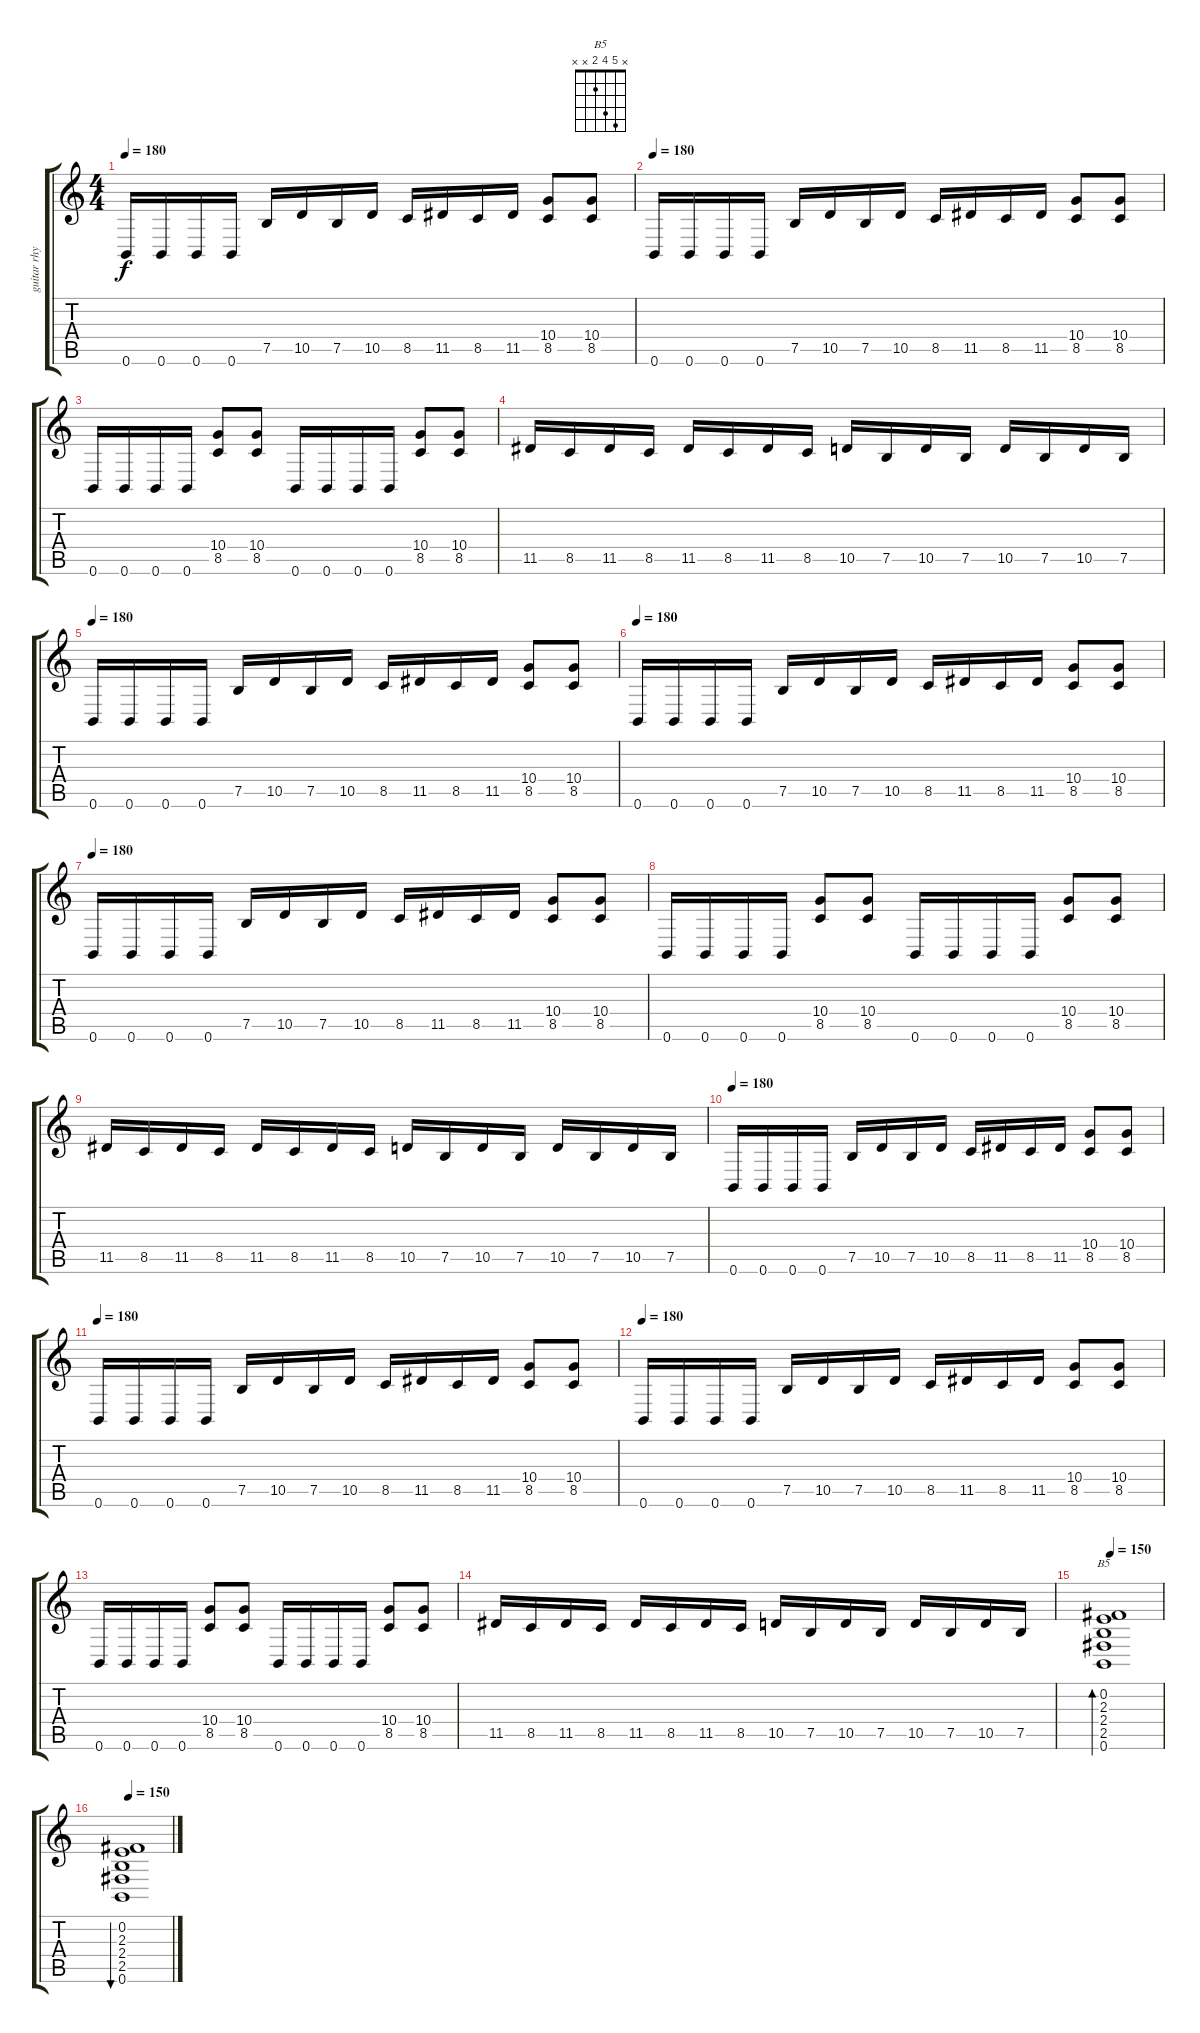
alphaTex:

\track ("guitar rhythm" "guitar rhy") {instrument distortionguitar}
\staff {score tabs}
\tuning (B3 Gb3 D3 A2 E2 B1) {hide}
\chord ("B5" x 5 4 2 x x)
\ts (4 4)
\tempo 180
\clef g2
\ks c
0.6.16{dy f} 0.6.16 0.6.16 0.6.16 7.5.16 10.5.16 7.5.16 10.5.16 8.5.16 11.5.16 8.5.16 11.5.16 (10.4 8.5).8 (10.4 8.5).8 |
\tempo 180
0.6.16 0.6.16 0.6.16 0.6.16 7.5.16 10.5.16 7.5.16 10.5.16 8.5.16 11.5.16 8.5.16 11.5.16 (10.4 8.5).8 (10.4 8.5).8 |
0.6.16 0.6.16 0.6.16 0.6.16 (10.4 8.5).8 (10.4 8.5).8 0.6.16 0.6.16 0.6.16 0.6.16 (10.4 8.5).8 (10.4 8.5).8 |
11.5.16 8.5.16 11.5.16 8.5.16 11.5.16 8.5.16 11.5.16 8.5.16 10.5.16 7.5.16 10.5.16 7.5.16 10.5.16 7.5.16 10.5.16 7.5.16 |
\tempo 180
0.6.16 0.6.16 0.6.16 0.6.16 7.5.16 10.5.16 7.5.16 10.5.16 8.5.16 11.5.16 8.5.16 11.5.16 (10.4 8.5).8 (10.4 8.5).8 |
\tempo 180
0.6.16 0.6.16 0.6.16 0.6.16 7.5.16 10.5.16 7.5.16 10.5.16 8.5.16 11.5.16 8.5.16 11.5.16 (10.4 8.5).8 (10.4 8.5).8 |
\tempo 180
0.6.16 0.6.16 0.6.16 0.6.16 7.5.16 10.5.16 7.5.16 10.5.16 8.5.16 11.5.16 8.5.16 11.5.16 (10.4 8.5).8 (10.4 8.5).8 |
0.6.16 0.6.16 0.6.16 0.6.16 (10.4 8.5).8 (10.4 8.5).8 0.6.16 0.6.16 0.6.16 0.6.16 (10.4 8.5).8 (10.4 8.5).8 |
11.5.16 8.5.16 11.5.16 8.5.16 11.5.16 8.5.16 11.5.16 8.5.16 10.5.16 7.5.16 10.5.16 7.5.16 10.5.16 7.5.16 10.5.16 7.5.16 |
\tempo 180
0.6.16 0.6.16 0.6.16 0.6.16 7.5.16 10.5.16 7.5.16 10.5.16 8.5.16 11.5.16 8.5.16 11.5.16 (10.4 8.5).8 (10.4 8.5).8 |
\tempo 180
0.6.16 0.6.16 0.6.16 0.6.16 7.5.16 10.5.16 7.5.16 10.5.16 8.5.16 11.5.16 8.5.16 11.5.16 (10.4 8.5).8 (10.4 8.5).8 |
\tempo 180
0.6.16 0.6.16 0.6.16 0.6.16 7.5.16 10.5.16 7.5.16 10.5.16 8.5.16 11.5.16 8.5.16 11.5.16 (10.4 8.5).8 (10.4 8.5).8 |
0.6.16 0.6.16 0.6.16 0.6.16 (10.4 8.5).8 (10.4 8.5).8 0.6.16 0.6.16 0.6.16 0.6.16 (10.4 8.5).8 (10.4 8.5).8 |
11.5.16 8.5.16 11.5.16 8.5.16 11.5.16 8.5.16 11.5.16 8.5.16 10.5.16 7.5.16 10.5.16 7.5.16 10.5.16 7.5.16 10.5.16 7.5.16 |
\tempo 120
\tempo 150
(0.2 2.3 2.4 2.5 0.6).1{bd 240 ch "B5" balance 8 instrument electricguitarclean} |
\tempo 150
(0.2 2.3 2.4 2.5 0.6).1{bu 480 balance 8 instrument electricguitarclean}
